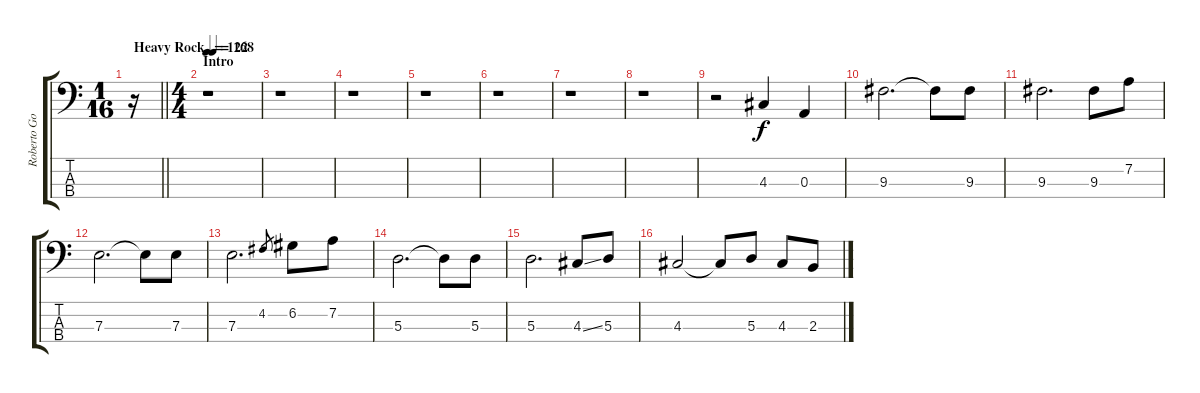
\track ("Roberto Gonzalo" "Roberto Go") {instrument electricbassfinger}
\staff {score tabs}
\tuning (G2 D2 A1 E1) {hide}
\ts (1 16)
\tempo (168 "Heavy Rock")
\clef f4
\barLineRight lightlight
\ks c
r.16{dy f instrument electricbassfinger} |
\ts (4 4)
\section ("" "Intro")
\tempo 122
r.1 |
r.1 |
r.1 |
r.1 |
r.1 |
r.1 |
r.1 |
r.2 4.3.4 0.3.4 |
9.3.2{d} 9.3{t}.8 9.3.8 |
9.3.2{d} 9.3.8 7.2.8 |
7.3.2{d} 7.3{t}.8 7.3.8 |
7.3.2{d} 4.2.8{gr} 6.2.8 7.2.8 |
5.3.2{d} 5.3{t}.8 5.3.8 |
5.3.2{d} 4.3{ss}.8 5.3.8 |
4.3.2 4.3{t}.8 5.3.8 4.3.8 2.3.8
